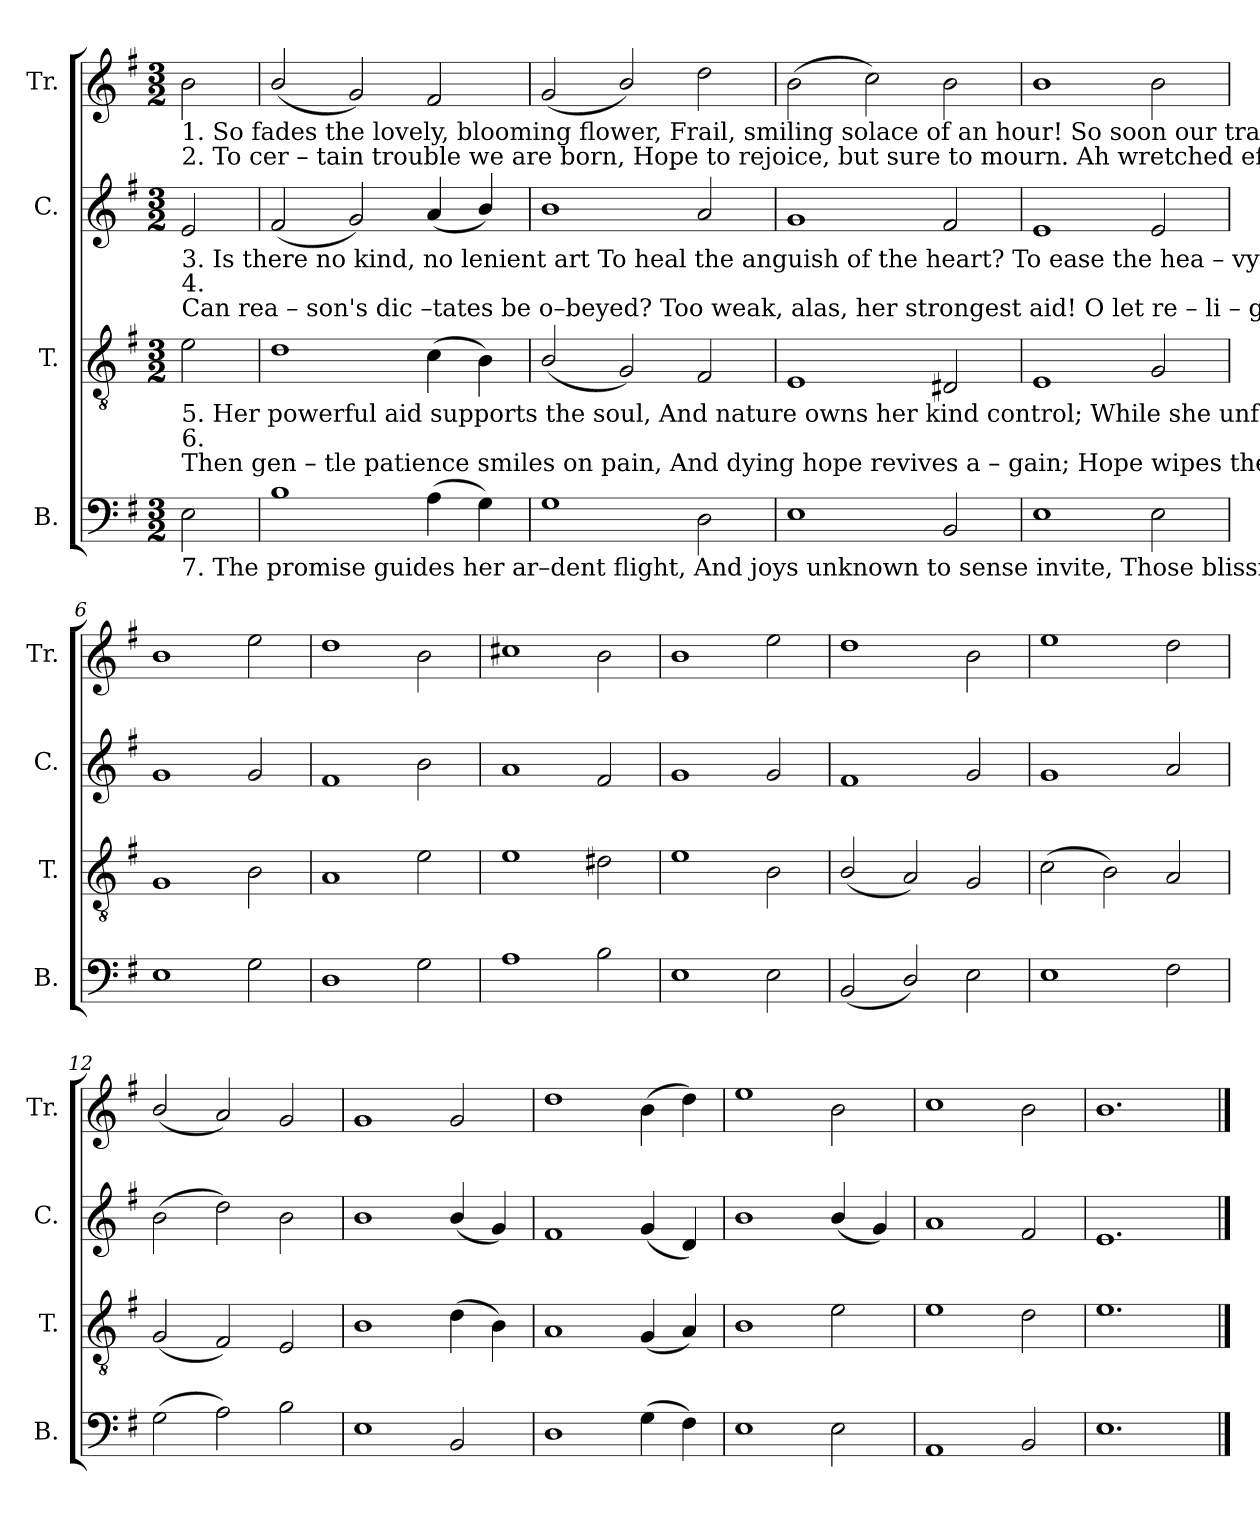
**kern	**kern	**kern	**kern
*part4	*part3	*part2	*part1
*staff4	*staff3	*staff2	*staff1
*I"B.	*I"T.	*I"C.	*I"Tr.
*I'B.	*I'T.	*I'C.	*I'Tr.
*clefF4	*clefGv2	*clefG2	*clefG2
*k[f#]	*k[f#]	*k[f#]	*k[f#]
*M3/2	*M3/2	*M3/2	*M3/2
*MM120	*MM120	*MM120	*MM120
=1	=1	=1	=1
!	!	!	!LO:TX:b:t=1. So   fades  the      lovely, blooming flower, Frail, smiling solace of an hour!   So soon our  transient comforts    fly,  And    pleasure  on – ly  blooms to die!
!	!	!	!LO:TX:b:t=2. To   cer  –  tain     trouble  we     are born, Hope to rejoice, but sure to mourn. Ah wretched ef – fort!  sad  re – lief,   To      plead ne–ces–si  – ty    of   grief!
!	!	!LO:TX:b:t=3.  Is    there  no     kind,   no   lenient   art    To  heal the anguish of the  heart?  To ease the  hea – vy  load   of   care, Which na–ture must, but cannot bear?	!
!	!	!LO:TX:b:t=4.	!
!	!	!LO:TX:b:t=Can rea – son's dic –tates  be  o–beyed?  Too weak, alas, her strongest aid!   O  let     re – li  – gion then   be  nigh,  Her   comforts were   not made to die.	!
!	!LO:TX:b:t=5. Her  powerful      aid    supports the soul, And nature owns her kind control; While  she  unfolds  the sacred  page, Our   fiercest griefs re–sign their rage.	!	!
!	!LO:TX:b:t=6.	!	!
!	!LO:TX:b:t=Then gen – tle    patience smiles on pain, And dying  hope revives a – gain; Hope wipes the tear from sorrow's eye,  And faith points upward to the  sky.	!	!
!LO:TX:b:t=7. The  promise  guides  her  ar–dent flight, And joys unknown to sense invite, Those blissful regions to   ex–plore, Where pleasure blooms to fade no more.	!	!	!
2E\	2e\	2e/	2b\
=2	=2	=2	=2
1B	1d	(2f#!/	(2b/
.	.	2g!/)	2g!/)
(4A\	(4c!\	(4a/	2f#!/
4G!\)	4B\)	4b/)	.
=3	=3	=3	=3
1G!	(2B/	1b	(2g!/
.	2G!/)	.	2b/)
2D\	2F#!/	2a/	2dd\
=4	=4	=4	=4
1E	1E	1g!	(2b\
.	.	.	2cc!\)
2BB/	2D#X/	2f#!/	2b\
=5	=5	=5	=5
1E	1E	1e	1b
2E\	2G!/	2e/	2b\
=6	=6	=6	=6
1E	1G!	1g!	1b
2G!\	2B\	2g!/	2ee\
=7	=7	=7	=7
1D	1A	1f#!	1dd
2G!\	2e\	2b\	2b\
=8	=8	=8	=8
1A	1e	1a	1cc#X!
2B\	2d#X\	2f#!/	2b\
=9	=9	=9	=9
1E	1e	1g!	1b
2E\	2B\	2g!/	2ee\
=10	=10	=10	=10
(2BB/	(2B/	1f#!	1dd
2D/)	2A/)	.	.
2E\	2G!/	2g!/	2b\
=11	=11	=11	=11
1E	(2c!\	1g!	1ee
.	2B\)	.	.
2F#!\	2A/	2a/	2dd\
=12	=12	=12	=12
(2G!\	(2G!/	(2b\	(2b/
2A\)	2F#!/)	2dd\)	2a/)
2B\	2E/	2b\	2g!/
=13	=13	=13	=13
1E	1B	1b	1g!
2BB/	(4d\	(4b/	2g!/
.	4B\)	4g!/)	.
=14	=14	=14	=14
1D	1A	1f#!	1dd
(4G!\	(4G!/	(4g!/	(4b\
4F#!\)	4A/)	4d/)	4dd\)
=15	=15	=15	=15
1E	1B	1b	1ee
2E\	2e\	(4b/	2b\
.	.	4g!/)	.
=16	=16	=16	=16
1AA	1e	1a	1cc!
2BB/	2d\	2f#!/	2b\
=17	=17	=17	=17
1.E	1.e	1.e	1.b
==	==	==	==
*-	*-	*-	*-
